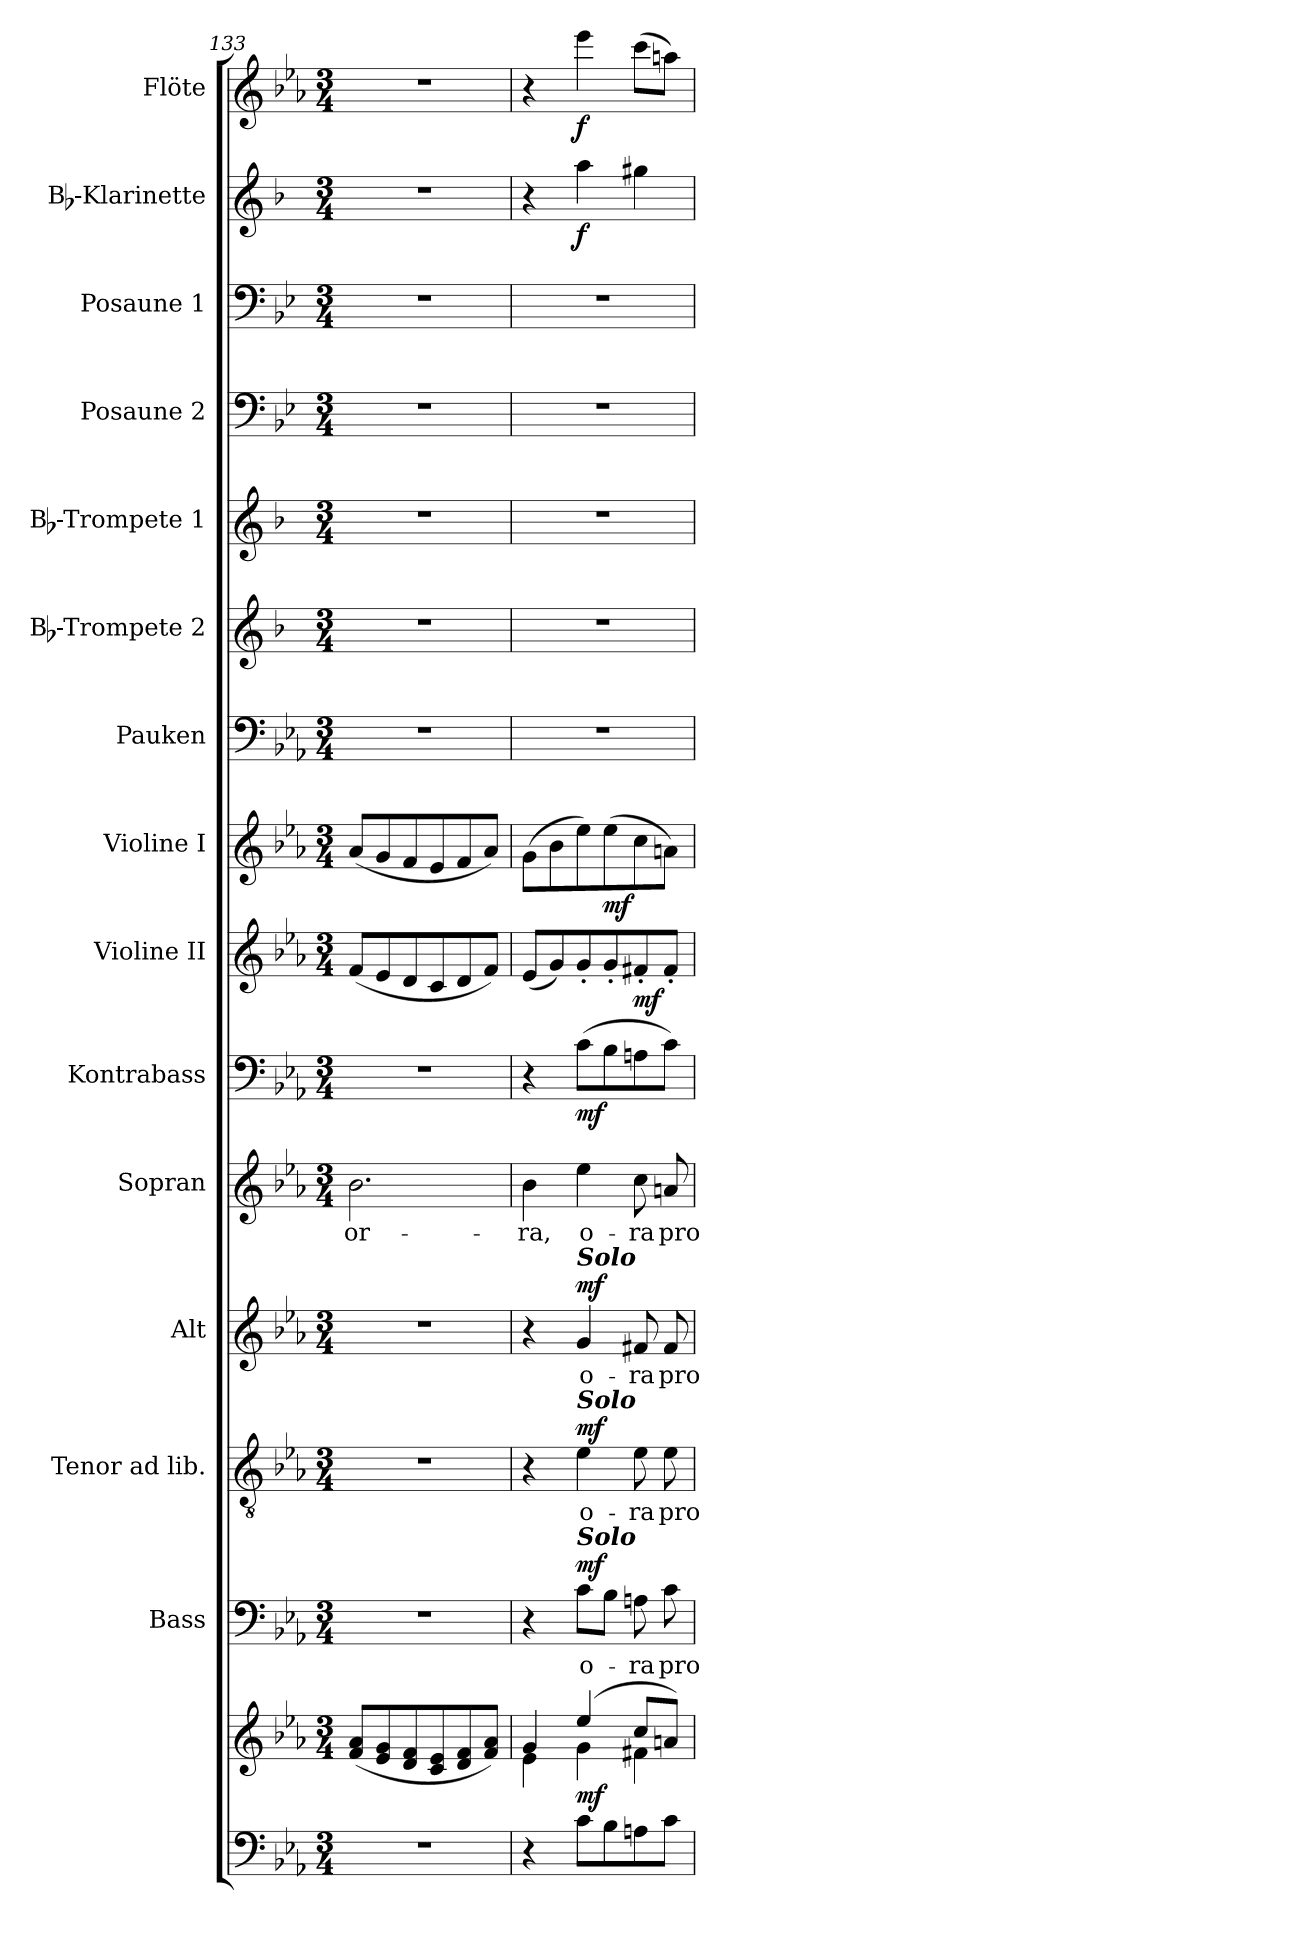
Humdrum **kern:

**kern	**kern	**dynam	**kern	**text	**dynam	**kern	**text	**dynam	**kern	**text	**dynam	**kern	**text	**kern	**dynam	**kern	**dynam	**kern	**dynam	**kern	**kern	**kern	**kern	**kern	**kern	**dynam	**kern	**dynam
*part15	*part15	*part15	*part14	*part14	*part14	*part13	*part13	*part13	*part12	*part12	*part12	*part11	*part11	*part10	*part10	*part9	*part9	*part8	*part8	*part7	*part6	*part5	*part4	*part3	*part2	*part2	*part1	*part1
*staff16	*staff15	*staff15/16	*staff14	*staff14	*staff14	*staff13	*staff13	*staff13	*staff12	*staff12	*staff12	*staff11	*staff11	*staff10	*staff10	*staff9	*staff9	*staff8	*staff8	*staff7	*staff6	*staff5	*staff4	*staff3	*staff2	*staff2	*staff1	*staff1
*	*	*	*I"Bass	*	*	*I"Tenor ad lib.	*	*	*I"Alt	*	*	*I"Sopran	*	*I"Kontrabass	*	*I"Violine II	*	*I"Violine I	*	*I"Pauken	*I"Bb-Trompete 2	*I"Bb-Trompete 1	*I"Posaune 2	*I"Posaune 1	*I"Bb-Klarinette	*	*I"Flöte	*
*	*	*	*I'B.	*	*	*I'T.	*	*	*I'A.	*	*	*I'S.	*	*I'Kb.	*	*I'Vl. II	*	*I'Vl. I	*	*I'Pk.	*I'Bb Trp. 2	*I'Bb Trp. 1	*I'Pos. 2	*I'Pos. 1	*I'Bb Kl.	*	*I'Fl.	*
*clefF4	*clefG2	*	*clefF4	*	*	*clefGv2	*	*	*clefG2	*	*	*clefG2	*	*clefF4	*	*clefG2	*	*clefG2	*	*clefF4	*clefG2	*clefG2	*clefF4	*clefF4	*clefG2	*	*clefG2	*
*	*	*	*	*	*	*	*	*	*	*	*	*	*	*ITrd7c12	*	*	*	*	*	*	*ITrd1c2	*ITrd1c2	*ITrd4c7	*ITrd4c7	*ITrd1c2	*	*	*
*k[b-e-a-]	*k[b-e-a-]	*	*k[b-e-a-]	*	*	*k[b-e-a-]	*	*	*k[b-e-a-]	*	*	*k[b-e-a-]	*	*k[b-e-a-]	*	*k[b-e-a-]	*	*k[b-e-a-]	*	*k[b-e-a-]	*k[b-e-a-]	*k[b-e-a-]	*k[b-e-a-]	*k[b-e-a-]	*k[b-e-a-]	*	*k[b-e-a-]	*
*E-:	*E-:	*	*E-:	*	*	*E-:	*	*	*E-:	*	*	*E-:	*	*E-:	*	*E-:	*	*E-:	*	*E-:	*E-:	*E-:	*E-:	*E-:	*E-:	*	*E-:	*
*M3/4	*M3/4	*	*M3/4	*	*	*M3/4	*	*	*M3/4	*	*	*M3/4	*	*M3/4	*	*M3/4	*	*M3/4	*	*M3/4	*M3/4	*M3/4	*M3/4	*M3/4	*M3/4	*	*M3/4	*
=133	=133	=133	=133	=133	=133	=133	=133	=133	=133	=133	=133	=133	=133	=133	=133	=133	=133	=133	=133	=133	=133	=133	=133	=133	=133	=133	=133	=133
!	!	!	!	!	!	!	!	!	!	!	!	!	!LO:LY:b	!	!	!	!	!	!	!	!	!	!	!	!	!	!	!
2.r	(<8f/ 8a-/L	.	2.r	.	.	2.r	.	.	2.r	.	.	2.b-\	or-	2.r	.	(<8f/L	.	(<8a-/L	.	2.r	2.r	2.r	2.r	2.r	2.r	.	2.r	.
.	8e-/ 8g/	.	.	.	.	.	.	.	.	.	.	.	.	.	.	8e-/	.	8g/	.	.	.	.	.	.	.	.	.	.
.	8d/ 8f/	.	.	.	.	.	.	.	.	.	.	.	.	.	.	8d/	.	8f/	.	.	.	.	.	.	.	.	.	.
.	8c/ 8e-/	.	.	.	.	.	.	.	.	.	.	.	.	.	.	8c/	.	8e-/	.	.	.	.	.	.	.	.	.	.
.	8d/ 8f/	.	.	.	.	.	.	.	.	.	.	.	.	.	.	8d/	.	8f/	.	.	.	.	.	.	.	.	.	.
.	8f/ 8a-/J)	.	.	.	.	.	.	.	.	.	.	.	.	.	.	8f/J)	.	8a-/J)	.	.	.	.	.	.	.	.	.	.
=134	=134	=134	=134	=134	=134	=134	=134	=134	=134	=134	=134	=134	=134	=134	=134	=134	=134	=134	=134	=134	=134	=134	=134	=134	=134	=134	=134	=134
*	*^	*	*	*	*	*	*	*	*	*	*	*	*	*	*	*	*	*	*	*	*	*	*	*	*	*	*	*
!	!	!	!	!	!	!	!	!	!	!	!	!	!	!LO:LY:b	!	!	!	!	!	!	!	!	!	!	!	!	!	!	!
4r	4g/	4e-\	.	4r	.	.	4r	.	.	4r	.	.	4b-\	-ra,	4r	.	(<8e-/L	.	(>8g\L	.	2.r	2.r	2.r	2.r	2.r	4r	.	4r	.
.	.	.	.	.	.	.	.	.	.	.	.	.	.	.	.	.	8g/)	.	8b-\	.	.	.	.	.	.	.	.	.	.
!	!	!	!	!	!	!	!	!	!	!LO:TX:a:Bi:t=Solo	!	!	!	!	!	!	!	!	!	!	!	!	!	!	!	!	!	!	!
!	!	!	!	!	!	!	!LO:TX:a:Bi:t=Solo	!	!	!	!	!	!	!	!	!	!	!	!	!	!	!	!	!	!	!	!	!	!
!	!	!	!	!LO:TX:a:Bi:t=Solo	!	!	!	!	!	!	!	!	!	!	!	!	!	!	!	!	!	!	!	!	!	!	!	!	!
!	!	!	!LO:DY:b	!	!LO:LY:b	!LO:DY:a	!	!LO:LY:b	!LO:DY:a	!	!LO:LY:b	!LO:DY:a	!	!LO:LY:b	!	!LO:DY:b	!	!	!	!	!	!	!	!	!	!	!LO:DY:b	!	!LO:DY:b
8c\L	(4ee-/	4g\	mf	8c\L	o-	mf	4e-\	o-	mf	4g/	o-	mf	4ee-\	o-	(>8C\L	mf	8g'</	.	8ee-\)	.	.	.	.	.	.	4gg\	f	4eee-\	f
!	!	!	!	!	!	!	!	!	!	!	!	!	!	!	!	!	!	!	!	!LO:DY:b	!	!	!	!	!	!	!	!	!
8B-\	.	.	.	8B-\J	.	.	.	.	.	.	.	.	.	.	8BB-\	.	8g'</	.	(>8ee-\	mf	.	.	.	.	.	.	.	.	.
!	!	!	!	!	!LO:LY:b	!	!	!LO:LY:b	!	!	!LO:LY:b	!	!	!LO:LY:b	!	!	!	!LO:DY:b	!	!	!	!	!	!	!	!	!	!	!
8An\	8cc/L	4f#X\	.	8An\	-ra	.	8e-\	-ra	.	8f#X/	-ra	.	8cc\	-ra	8AAn\	.	8f#X'</	mf	8cc\	.	.	.	.	.	.	4ff#X\	.	(>8ccc\L	.
!	!	!	!	!	!LO:LY:b	!	!	!LO:LY:b	!	!	!LO:LY:b	!	!	!LO:LY:b	!	!	!	!	!	!	!	!	!	!	!	!	!	!	!
8c\J	8an/J)	.	.	8c\	pro	.	8e-\	pro	.	8f#/	pro	.	8an/	pro	8C\J)	.	8f#'</J	.	8an\J)	.	.	.	.	.	.	.	.	8aan\J)	.
*	*v	*v	*	*	*	*	*	*	*	*	*	*	*	*	*	*	*	*	*	*	*	*	*	*	*	*	*	*	*
=	=	=	=	=	=	=	=	=	=	=	=	=	=	=	=	=	=	=	=	=	=	=	=	=	=	=	=	=
*-	*-	*-	*-	*-	*-	*-	*-	*-	*-	*-	*-	*-	*-	*-	*-	*-	*-	*-	*-	*-	*-	*-	*-	*-	*-	*-	*-	*-
